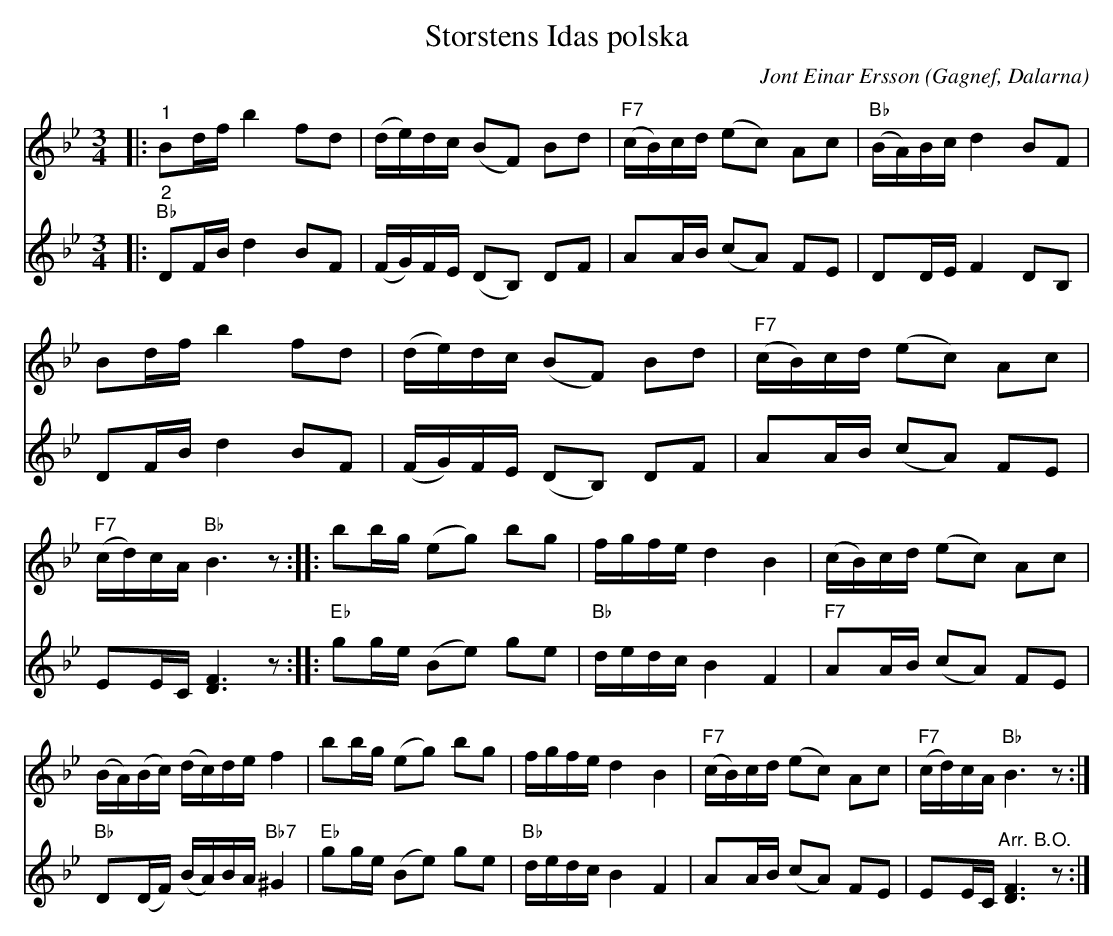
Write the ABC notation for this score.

X:1
T:Storstens Idas polska
C:Jont Einar Ersson
O:Gagnef, Dalarna
%%score 1 2
L:1/16
M:3/4
K:Bb
V:1
|:"^1" B2df b4 f2d2 | (de)dc (B2F2) B2d2 |"F7" (cB)cd (e2c2) A2c2 |"Bb" (BA)Bc d4 B2F2 |
B2df b4 f2d2 | (de)dc (B2F2) B2d2 |"F7" (cB)cd (e2c2) A2c2 |"F7" (cd)cA"Bb" B6 z2 ::
b2bg (e2g2) b2g2 | fgfe d4 B4 | (cB)cd (e2c2) A2c2 | (BA)(Bc) (dc)de f4 |
b2bg (e2g2) b2g2 | fgfe d4 B4 |"F7" (cB)cd (e2c2) A2c2 |"F7" (cd)cA"Bb" B6 z2 :|
V:2
|:"^2""Bb" D2FB d4 B2F2 | (FG)FE (D2B,2) D2F2 | A2AB (c2A2) F2E2 | D2DE F4 D2B,2 | D2FB d4 B2F2 |
(FG)FE (D2B,2) D2F2 | A2AB (c2A2) F2E2 | E2EC [DF]6 z2 ::"Eb" g2ge (B2e2) g2e2 |
"Bb" dedc B4 F4 |"F7" A2AB (c2A2) F2E2 |"Bb" D2(DF) (BA)BA"Bb7" ^G4 |
"Eb" g2ge (B2e2) g2e2 | "Bb" dedc B4 F4 | A2AB (c2A2) F2E2 | E2EC"^Arr. B.O." [DF]6 z2 :|
